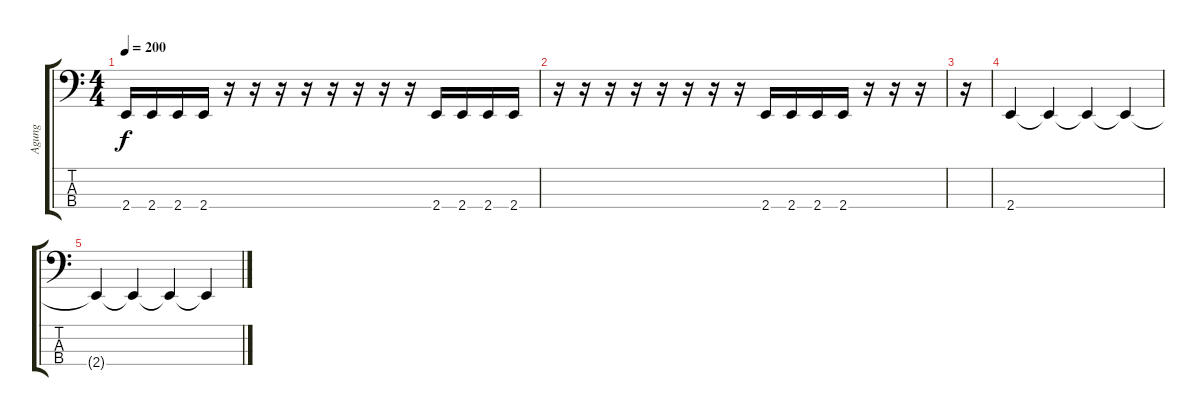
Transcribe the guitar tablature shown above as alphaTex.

\track ("Agung" "Agung") {instrument electricbassfinger}
\staff {score tabs}
\tuning (F2 C2 G1 D1) {hide}
\ts (4 4)
\tempo 200
\clef f4
\ks c
2.4.16{dy f} 2.4.16 2.4.16 2.4.16 r.16 r.16 r.16 r.16 r.16 r.16 r.16 r.16 2.4.16 2.4.16 2.4.16 2.4.16 |
r.16 r.16 r.16 r.16 r.16 r.16 r.16 r.16 2.4.16 2.4.16 2.4.16 2.4.16 r.16 r.16 r.16 |
r.16 |
2.4.4 2.4{t}.4 2.4{t}.4 2.4{t}.4 |
2.4{t}.4 2.4{t}.4 2.4{t}.4 2.4{t}.4
